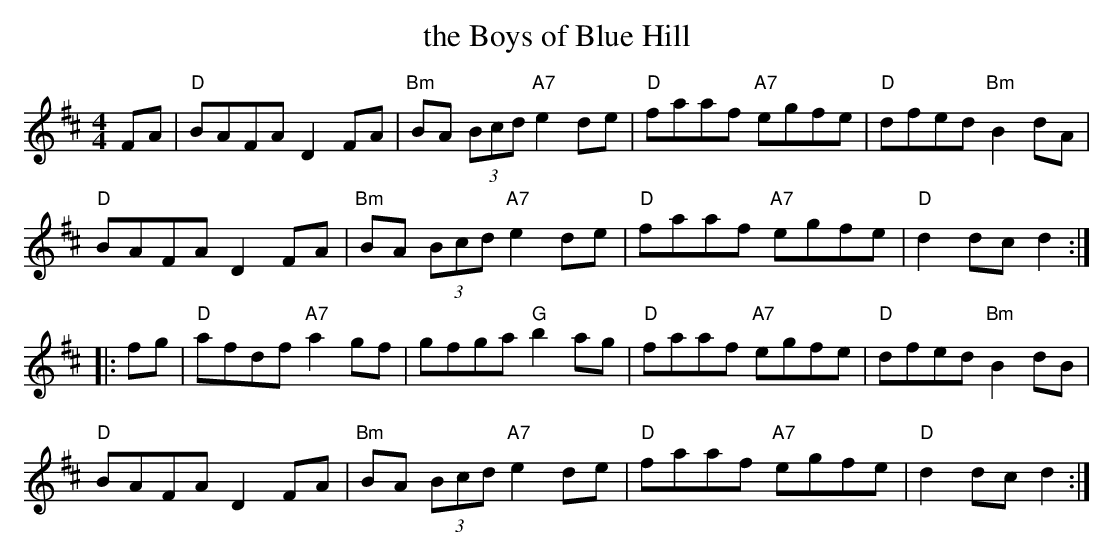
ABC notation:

X:1
T: the Boys of Blue Hill
M: 4/4
L: 1/8
K: D
FA |\
"D"BAFA D2FA | "Bm"BA (3Bcd "A7"e2de | "D"faaf "A7"egfe | "D"dfed "Bm"B2dA |
"D"BAFA D2FA | "Bm"BA (3Bcd "A7"e2de | "D"faaf "A7"egfe | "D"d2dc d2 :|
|: fg |\
"D"afdf "A7"a2gf | gfga "G"b2ag | "D"faaf "A7"egfe | "D"dfed "Bm"B2dB |
"D"BAFA D2FA | "Bm"BA (3Bcd "A7"e2de | "D"faaf "A7"egfe | "D"d2dc d2 :|
